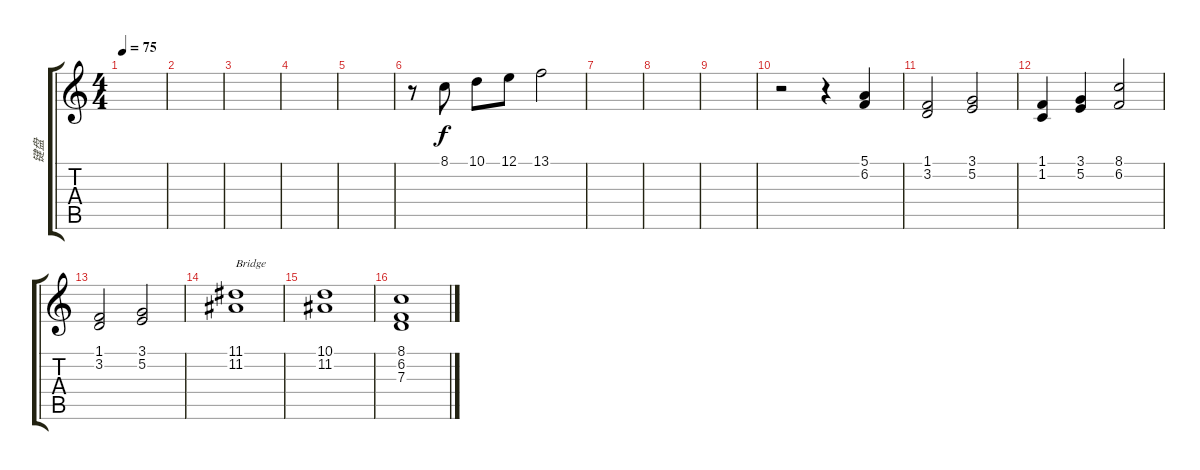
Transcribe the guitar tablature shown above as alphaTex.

\track ("键盘" "键盘") {instrument stringensemble1}
\staff {score tabs}
\tuning (E4 B3 G3 D3 A2 E2) {hide}
\ts (4 4)
\tempo 75
\clef g2
\ks c
|
|
|
|
|
r.8 8.1.8 10.1.8 12.1.8 13.1.2 |
|
|
|
r.2 r.4 (5.1 6.2).4 |
(1.1 3.2).2 (3.1 5.2).2 |
(1.1 1.2).4 (3.1 5.2).4 (8.1 6.2).2 |
(1.1 3.2).2 (3.1 5.2).2 |
(11.1 11.2).1{txt "Bridge"} |
(10.1 11.2).1 |
(8.1 6.2 7.3).1
